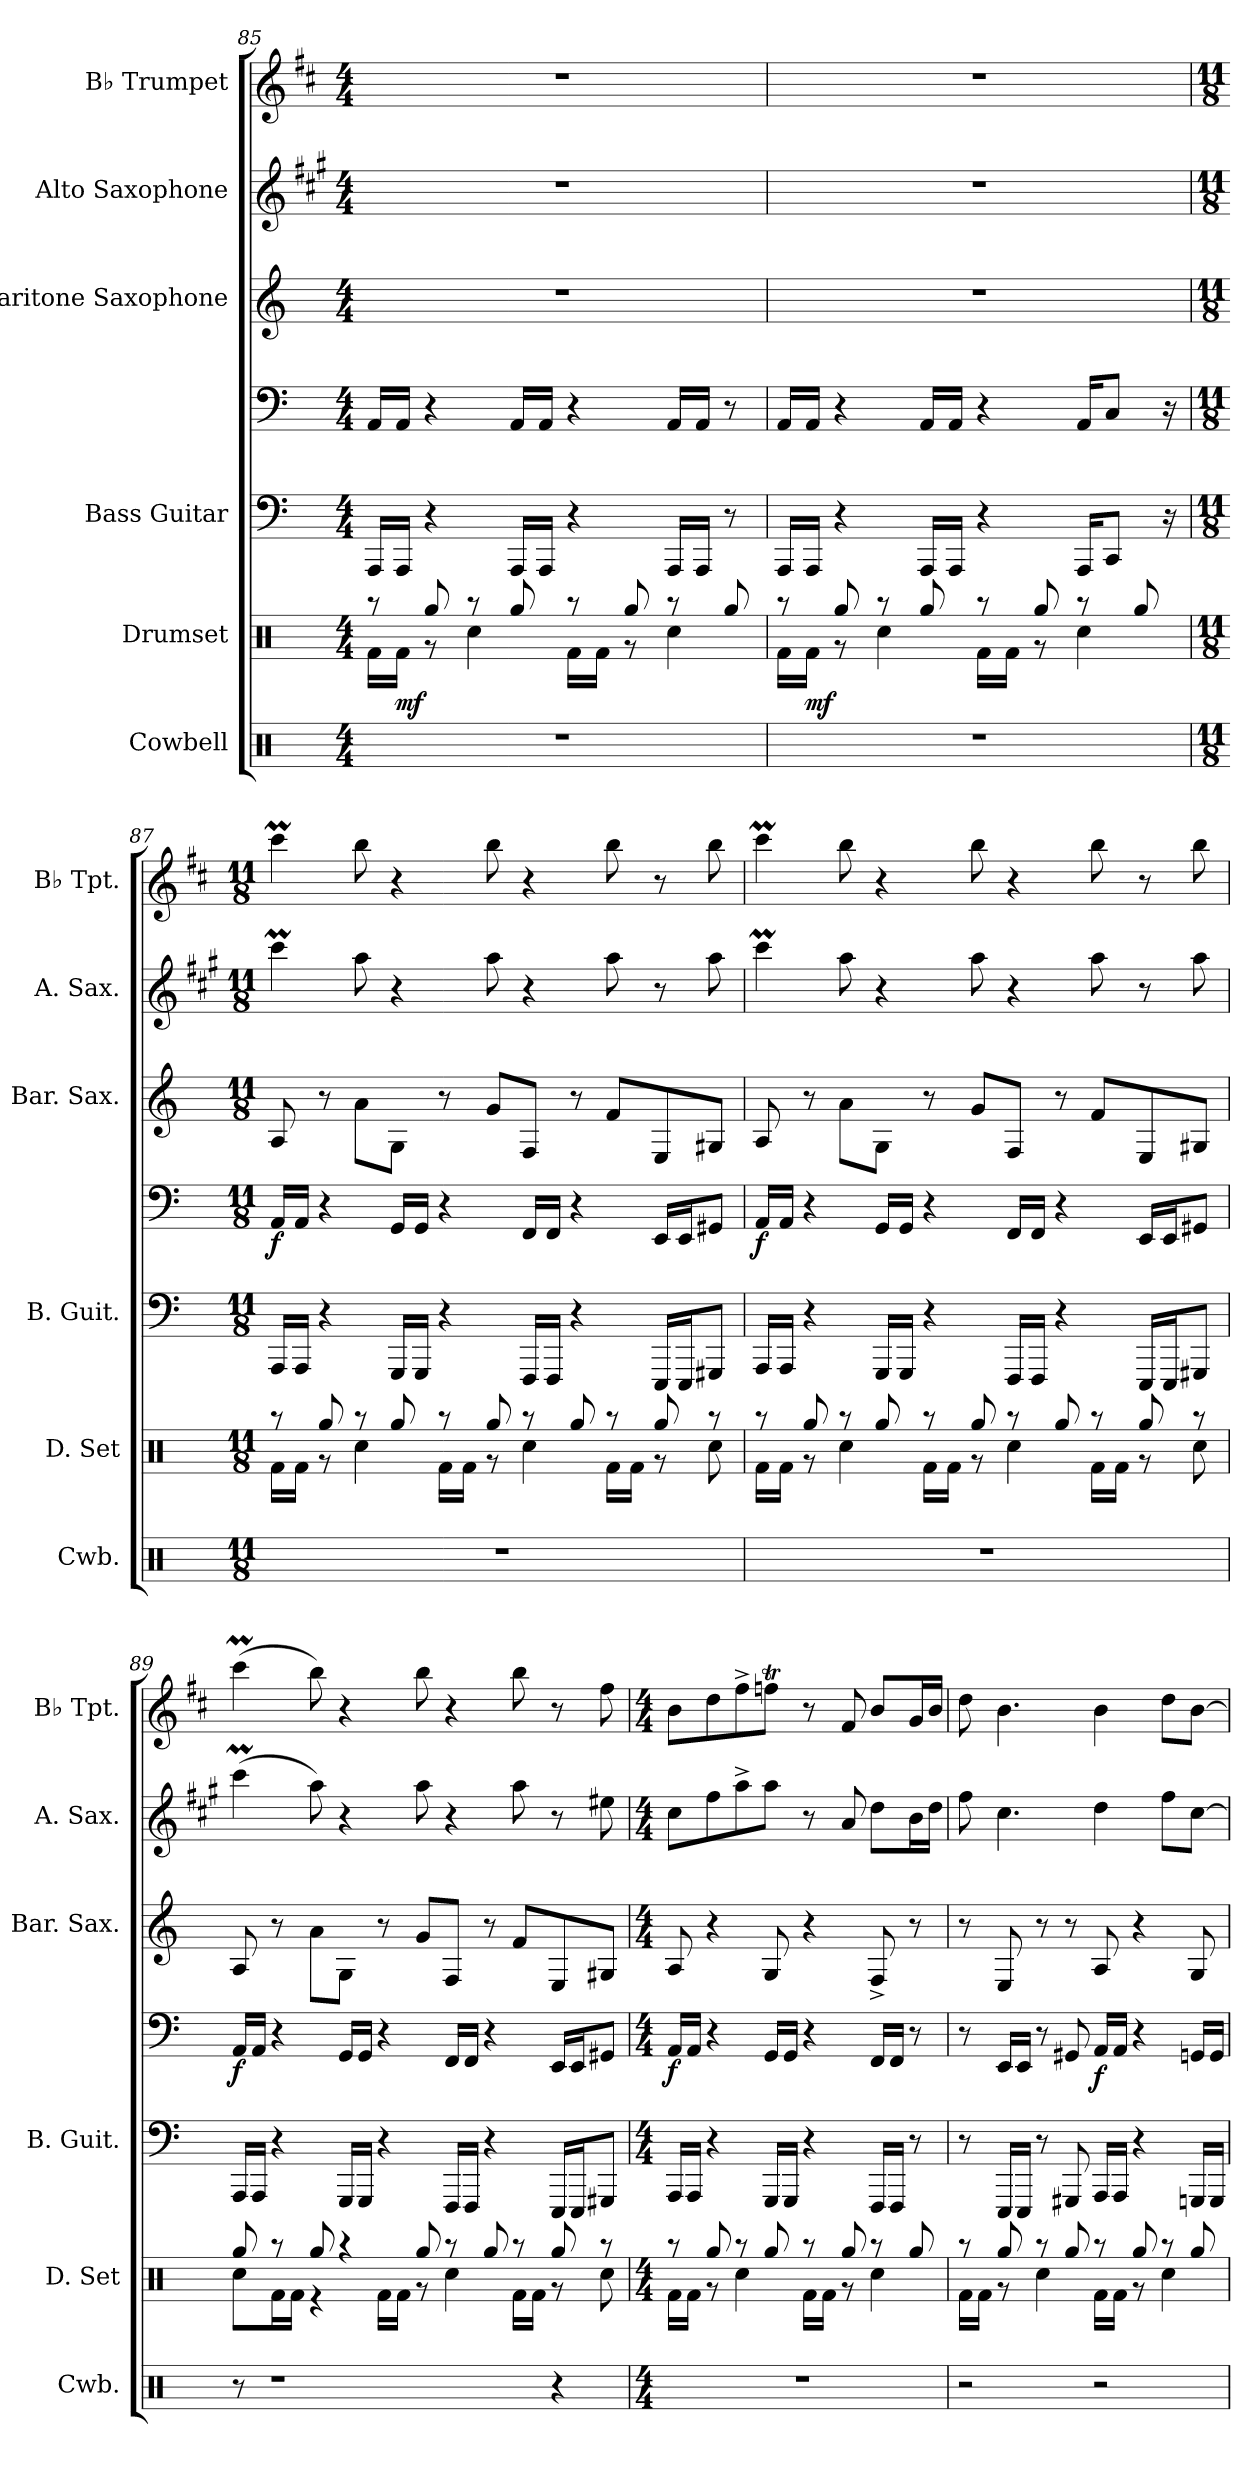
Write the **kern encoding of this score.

**kern	**kern	**dynam	**kern	**kern	**dynam	**kern	**kern	**kern
*part6	*part5	*part5	*part4	*part4	*part4	*part3	*part2	*part1
*staff7	*staff6	*staff6	*staff5	*staff4	*staff4/5	*staff3	*staff2	*staff1
*I"Cowbell	*I"Drumset	*	*I"Bass Guitar	*	*	*I"Baritone Saxophone	*I"Alto Saxophone	*I"B♭ Trumpet
*I'Cwb.	*I'D. Set	*	*I'B. Guit.	*	*	*I'Bar. Sax.	*I'A. Sax.	*I'B♭ Tpt.
!!LO:PB:g=z
*clefX	*clefX	*	*	*clefF4	*	*clefG2	*clefG2	*clefG2
*	*	*	*ITrd7c12	*ITrd7c12	*	*ITrd12c21	*ITrd5c9	*ITrd1c2
*k[]	*k[]	*	*k[]	*k[]	*	*k[]	*k[]	*k[]
*M4/4	*M4/4	*	*M4/4	*M4/4	*	*M4/4	*M4/4	*M4/4
=85	=85	=85	=85	=85	=85	=85	=85	=85
*	*^	*	*	*	*	*	*	*
1r	8r	16Rf\LL	.	16AAAALL	16AAA/LL	.	1r	1r	1r
!	!	!	!LO:DY:b	!	!	!	!	!	!
.	.	16Rf\JJ	mf	16AAAAJJ	16AAA/JJ	.	.	.	.
.	8Rgg/	8r	.	4r	4r	.	.	.	.
.	8r	4Rcc\	.	.	.	.	.	.	.
.	8Rgg/	.	.	16AAAALL	16AAA/LL	.	.	.	.
.	.	.	.	16AAAAJJ	16AAA/JJ	.	.	.	.
.	8r	16Rf\LL	.	4r	4r	.	.	.	.
.	.	16Rf\JJ	.	.	.	.	.	.	.
.	8Rgg/	8r	.	.	.	.	.	.	.
.	8r	4Rcc\	.	16AAAALL	16AAA/LL	.	.	.	.
.	.	.	.	16AAAAJJ	16AAA/JJ	.	.	.	.
.	8Rgg/	.	.	8r	8r	.	.	.	.
=86	=86	=86	=86	=86	=86	=86	=86	=86	=86
1r	8r	16Rf\LL	.	16AAAALL	16AAA/LL	.	1r	1r	1r
!	!	!	!LO:DY:b	!	!	!	!	!	!
.	.	16Rf\JJ	mf	16AAAAJJ	16AAA/JJ	.	.	.	.
.	8Rgg/	8r	.	4r	4r	.	.	.	.
.	8r	4Rcc\	.	.	.	.	.	.	.
.	8Rgg/	.	.	16AAAALL	16AAA/LL	.	.	.	.
.	.	.	.	16AAAAJJ	16AAA/JJ	.	.	.	.
.	8r	16Rf\LL	.	4r	4r	.	.	.	.
.	.	16Rf\JJ	.	.	.	.	.	.	.
.	8Rgg/	8r	.	.	.	.	.	.	.
.	8r	4Rcc\	.	16AAAAKL	16AAA/KL	.	.	.	.
.	.	.	.	8CCCJ	8CC/J	.	.	.	.
.	8Rgg/	.	.	.	.	.	.	.	.
.	.	.	.	16r	16r	.	.	.	.
!!LO:LB:g=z
=87	=87	=87	=87	=87	=87	=87	=87	=87	=87
*M11/8	*M11/8	*	*	*M11/8	*M11/8	*	*M11/8	*M11/8	*M11/8
!	!	!	!	!	!	!LO:DY:b	!	!	!
8%11r	8r	16Rf\LL	.	16AAAALL	16AAA/LL	f	8AA/	4eem\	4bbm\
.	.	16Rf\JJ	.	16AAAAJJ	16AAA/JJ	.	.	.	.
.	8Rgg/	8r	.	4r	4r	.	8r	.	.
.	8r	4Rcc\	.	.	.	.	8A\L	8cc\	8aa\
.	8Rgg/	.	.	16GGGGLL	16GGG/LL	.	8GG\J	4r	4r
.	.	.	.	16GGGGJJ	16GGG/JJ	.	.	.	.
.	8r	16Rf\LL	.	4r	4r	.	8r	.	.
.	.	16Rf\JJ	.	.	.	.	.	.	.
.	8Rgg/	8r	.	.	.	.	8G/L	8cc\	8aa\
.	8r	4Rcc\	.	16FFFFLL	16FFF/LL	.	8FF/J	4r	4r
.	.	.	.	16FFFFJJ	16FFF/JJ	.	.	.	.
.	8Rgg/	.	.	4r	4r	.	8r	.	.
.	8r	16Rf\LL	.	.	.	.	8F/L	8cc\	8aa\
.	.	16Rf\JJ	.	.	.	.	.	.	.
.	8Rgg/	8r	.	16EEEELL	16EEE/LL	.	8EE/	8r	8r
.	.	.	.	16EEEEJ	16EEE/J	.	.	.	.
.	8r	8Rcc\	.	8GGGG#XJ	8GGG#X/J	.	8GG#X/J	8cc\	8aa\
!!LO:PB:g=z
=88	=88	=88	=88	=88	=88	=88	=88	=88	=88
!	!	!	!	!	!	!LO:DY:b	!	!	!
8%11r	8r	16Rf\LL	.	16AAAALL	16AAA/LL	f	8AA/	4eem\	4bbm\
.	.	16Rf\JJ	.	16AAAAJJ	16AAA/JJ	.	.	.	.
.	8Rgg/	8r	.	4r	4r	.	8r	.	.
.	8r	4Rcc\	.	.	.	.	8A\L	8cc\	8aa\
.	8Rgg/	.	.	16GGGGLL	16GGG/LL	.	8GG\J	4r	4r
.	.	.	.	16GGGGJJ	16GGG/JJ	.	.	.	.
.	8r	16Rf\LL	.	4r	4r	.	8r	.	.
.	.	16Rf\JJ	.	.	.	.	.	.	.
.	8Rgg/	8r	.	.	.	.	8G/L	8cc\	8aa\
.	8r	4Rcc\	.	16FFFFLL	16FFF/LL	.	8FF/J	4r	4r
.	.	.	.	16FFFFJJ	16FFF/JJ	.	.	.	.
.	8Rgg/	.	.	4r	4r	.	8r	.	.
.	8r	16Rf\LL	.	.	.	.	8F/L	8cc\	8aa\
.	.	16Rf\JJ	.	.	.	.	.	.	.
.	8Rgg/	8r	.	16EEEELL	16EEE/LL	.	8EE/	8r	8r
.	.	.	.	16EEEEJ	16EEE/J	.	.	.	.
.	8r	8Rcc\	.	8GGGG#XJ	8GGG#X/J	.	8GG#X/J	8cc\	8aa\
!!LO:LB:g=z
=89	=89	=89	=89	=89	=89	=89	=89	=89	=89
!	!	!	!	!	!	!LO:DY:b	!	!	!
8r	8Rgg/	8Rcc\L	.	16AAAALL	16AAA/LL	f	8AA/	(>4eem\	(>4bbm\
.	.	.	.	16AAAAJJ	16AAA/JJ	.	.	.	.
1r	8r	16Rf\L	.	4r	4r	.	8r	.	.
.	.	16Rf\JJ	.	.	.	.	.	.	.
.	8Rgg/	4r	.	.	.	.	8A\L	8cc\)	8aa\)
.	4r	.	.	16GGGGLL	16GGG/LL	.	8GG\J	4r	4r
.	.	.	.	16GGGGJJ	16GGG/JJ	.	.	.	.
.	.	16Rf\LL	.	4r	4r	.	8r	.	.
.	.	16Rf\JJ	.	.	.	.	.	.	.
.	8Rgg/	8r	.	.	.	.	8G/L	8cc\	8aa\
.	8r	4Rcc\	.	16FFFFLL	16FFF/LL	.	8FF/J	4r	4r
.	.	.	.	16FFFFJJ	16FFF/JJ	.	.	.	.
.	8Rgg/	.	.	4r	4r	.	8r	.	.
.	8r	16Rf\LL	.	.	.	.	8F/L	8cc\	8aa\
.	.	16Rf\JJ	.	.	.	.	.	.	.
4r	8Rgg/	8r	.	16EEEELL	16EEE/LL	.	8EE/	8r	8r
.	.	.	.	16EEEEJ	16EEE/J	.	.	.	.
.	8r	8Rcc\	.	8GGGG#XJ	8GGG#X/J	.	8GG#X/J	8g#X\	8ee\
=90	=90	=90	=90	=90	=90	=90	=90	=90	=90
*M4/4	*M4/4	*	*	*M4/4	*M4/4	*	*M4/4	*M4/4	*M4/4
!	!	!	!	!	!	!LO:DY:b	!	!	!
1r	8r	16Rf\LL	.	16AAAALL	16AAA/LL	f	8AA/	8e\L	8a\L
.	.	16Rf\JJ	.	16AAAAJJ	16AAA/JJ	.	.	.	.
.	8Rgg/	8r	.	4r	4r	.	4r	8a\	8cc\
.	8r	4Rcc\	.	.	.	.	.	8cc^\	8ee^\
.	8Rgg/	.	.	16GGGGLL	16GGG/LL	.	8GG/	8cc\J	8ee-XT\J
.	.	.	.	16GGGGJJ	16GGG/JJ	.	.	.	.
.	8r	16Rf\LL	.	4r	4r	.	4r	8r	8r
.	.	16Rf\JJ	.	.	.	.	.	.	.
.	8Rgg/	8r	.	.	.	.	.	8c/	8e/
.	8r	4Rcc\	.	16FFFFLL	16FFF/LL	.	8FF^/	8f\L	8a/L
.	.	.	.	16FFFFJJ	16FFF/JJ	.	.	.	.
.	8Rgg/	.	.	8r	8r	.	8r	16d\L	16f/L
.	.	.	.	.	.	.	.	16f\JJ	16a/JJ
!!LO:PB:g=z
=91	=91	=91	=91	=91	=91	=91	=91	=91	=91
2r	8r	16Rf\LL	.	8r	8r	.	8r	8a\	8cc\
.	.	16Rf\JJ	.	.	.	.	.	.	.
.	8Rgg/	8r	.	16EEEELL	16EEE/LL	.	8EE/	4.e\	4.a\
.	.	.	.	16EEEEJJ	16EEE/JJ	.	.	.	.
.	8r	4Rcc\	.	8r	8r	.	8r	.	.
.	8Rgg/	.	.	8GGGG#X	8GGG#X/	.	8r	.	.
!	!	!	!	!	!	!LO:DY:b	!	!	!
2r	8r	16Rf\LL	.	16AAAALL	16AAA/LL	f	8AA/	4f\	4a\
.	.	16Rf\JJ	.	16AAAAJJ	16AAA/JJ	.	.	.	.
.	8Rgg/	8r	.	4r	4r	.	4r	.	.
.	8r	4Rcc\	.	.	.	.	.	8a\L	8cc\L
.	8Rgg/	.	.	16GGGGnLL	16GGGn/LL	.	8GG/	[8e\J	[8a\J
.	.	.	.	16GGGGJJ	16GGG/JJ	.	.	.	.
*	*v	*v	*	*	*	*	*	*	*
=	=	=	=	=	=	=	=	=
*-	*-	*-	*-	*-	*-	*-	*-	*-
